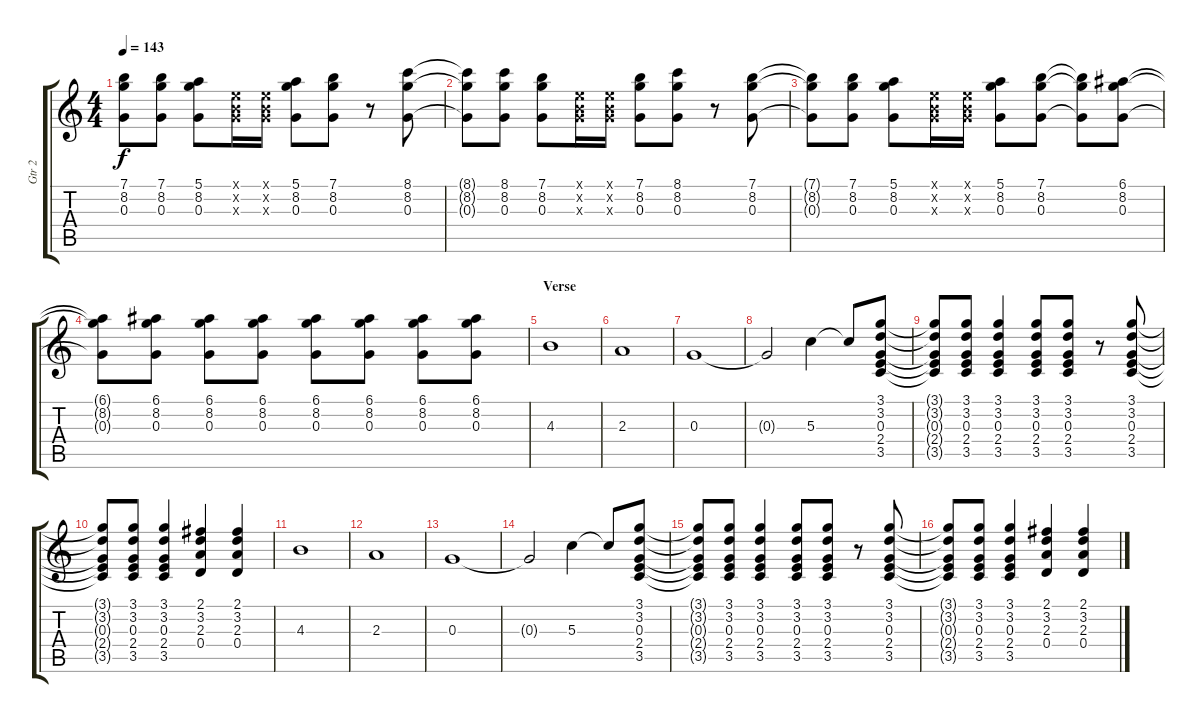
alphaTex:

\track ("Gtr 2" "Gtr 2") {instrument distortionguitar}
\staff {score tabs}
\tuning (E4 B3 G3 D3 A2 E2) {hide}
\ts (4 4)
\tempo 143
\clef g2
\ks c
(7.1 8.2 0.3).8{dy f} (7.1 8.2 0.3).8 (5.1 8.2 0.3).8 (0.1{x} 0.2{x} 0.3{x}).16 (0.1{x} 0.2{x} 0.3{x}).16 (5.1 8.2 0.3).8 (7.1 8.2 0.3).8 r.8 (8.1 8.2 0.3).8 |
(8.1{t} 8.2{t} 0.3{t}).8 (8.1 8.2 0.3).8 (7.1 8.2 0.3).8 (0.1{x} 0.2{x} 0.3{x}).16 (0.1{x} 0.2{x} 0.3{x}).16 (7.1 8.2 0.3).8 (8.1 8.2 0.3).8 r.8 (7.1 8.2 0.3).8 |
(7.1{t} 8.2{t} 0.3{t}).8 (7.1 8.2 0.3).8 (5.1 8.2 0.3).8 (0.1{x} 0.2{x} 0.3{x}).16 (0.1{x} 0.2{x} 0.3{x}).16 (5.1 8.2 0.3).8 (7.1 8.2 0.3).8 (7.1{t} 8.2{t} 0.3{t}).8 (6.1 8.2 0.3).8 |
(6.1{t} 8.2{t} 0.3{t}).8 (6.1 8.2 0.3).8 (6.1 8.2 0.3).8 (6.1 8.2 0.3).8 (6.1 8.2 0.3).8 (6.1 8.2 0.3).8 (6.1 8.2 0.3).8 (6.1 8.2 0.3).8 |
\section ("" "Verse")
4.3.1{volume 7 balance 16} |
2.3.1 |
0.3.1 |
0.3{t}.2 5.3.4 5.3{t}.8 (3.1 3.2 0.3 2.4 3.5).8{volume 9 balance 0} |
(3.1{t} 3.2{t} 0.3{t} 2.4{t} 3.5{t}).8 (3.1 3.2 0.3 2.4 3.5).8 (3.1 3.2 0.3 2.4 3.5).4 (3.1 3.2 0.3 2.4 3.5).8 (3.1 3.2 0.3 2.4 3.5).8 r.8 (3.1 3.2 0.3 2.4 3.5).8 |
(3.1{t} 3.2{t} 0.3{t} 2.4{t} 3.5{t}).8 (3.1 3.2 0.3 2.4 3.5).8 (3.1 3.2 0.3 2.4 3.5).4 (2.1 3.2 2.3 0.4).4 (2.1 3.2 2.3 0.4).4 |
4.3.1{volume 7 balance 16} |
2.3.1 |
0.3.1 |
0.3{t}.2 5.3.4 5.3{t}.8 (3.1 3.2 0.3 2.4 3.5).8{volume 9 balance 0} |
(3.1{t} 3.2{t} 0.3{t} 2.4{t} 3.5{t}).8 (3.1 3.2 0.3 2.4 3.5).8 (3.1 3.2 0.3 2.4 3.5).4 (3.1 3.2 0.3 2.4 3.5).8 (3.1 3.2 0.3 2.4 3.5).8 r.8 (3.1 3.2 0.3 2.4 3.5).8 |
(3.1{t} 3.2{t} 0.3{t} 2.4{t} 3.5{t}).8 (3.1 3.2 0.3 2.4 3.5).8 (3.1 3.2 0.3 2.4 3.5).4 (2.1 3.2 2.3 0.4).4 (2.1 3.2 2.3 0.4).4
